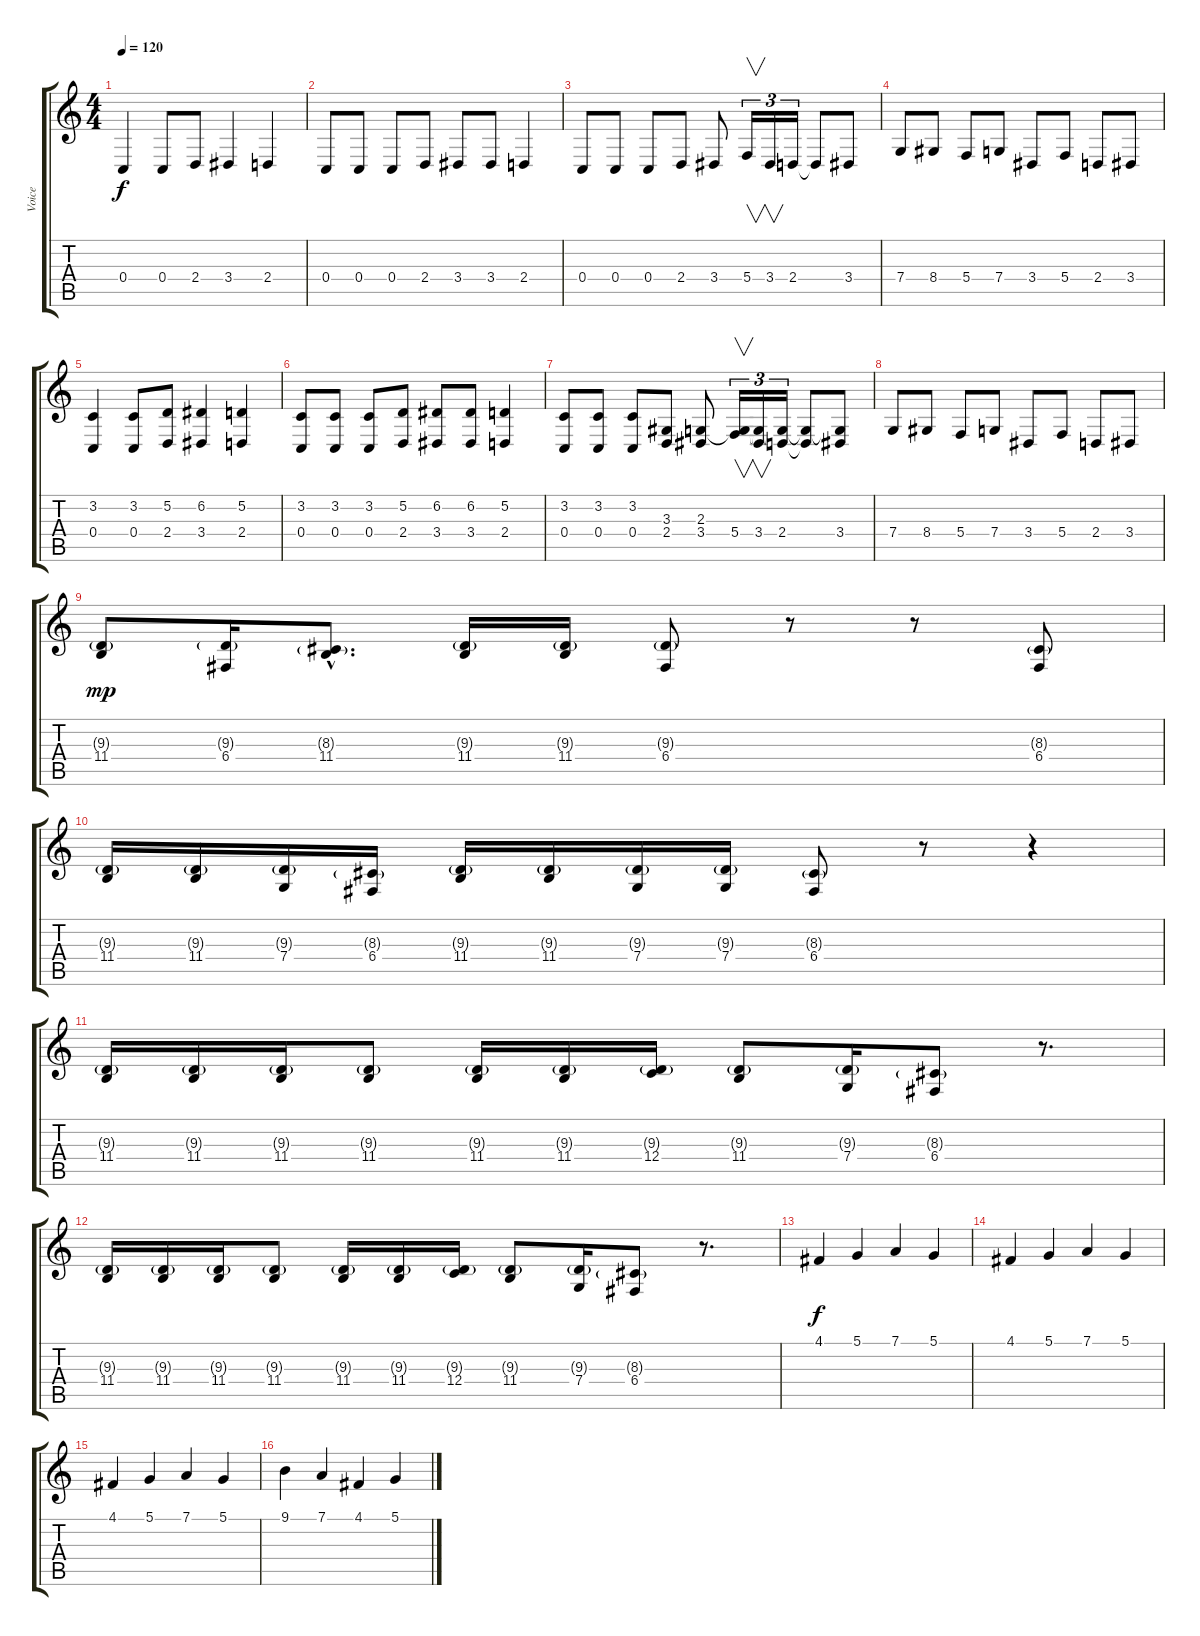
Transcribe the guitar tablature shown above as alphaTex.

\track ("Voice" "Voice") {instrument englishhorn}
\staff {score tabs}
\tuning (D4 A3 F3 C3 G2 C2) {hide}
\ts (4 4)
\tempo 120
\clef g2
\ks c
0.4.4{dy f} 0.4.8 2.4.8 3.4.4 2.4.4 |
0.4.8 0.4.8 0.4.8 2.4.8 3.4.8 3.4.8 2.4.4 |
0.4.8 0.4.8 0.4.8 2.4.8 3.4.8 5.4.16{v tu (3 2)} 3.4.16{v tu (3 2)} 2.4.16{tu (3 2)} 2.4{t}.8 3.4.8 |
7.4.8 8.4.8 5.4.8 7.4.8 3.4.8 5.4.8 2.4.8 3.4.8 |
(3.2 0.4).4 (3.2 0.4).8 (5.2 2.4).8 (6.2 3.4).4 (5.2 2.4).4 |
(3.2 0.4).8 (3.2 0.4).8 (3.2 0.4).8 (5.2 2.4).8 (6.2 3.4).8 (6.2 3.4).8 (5.2 2.4).4 |
(3.2 0.4).8 (3.2 0.4).8 (3.2 0.4).8 (3.3 2.4).8 (2.3 3.4).8 (2.3{t} 5.4).16{v tu (3 2)} (2.3{t} 3.4).16{v tu (3 2)} (2.3{t} 2.4).16{tu (3 2)} (2.3{t} 2.4{t}).8 (2.3{t} 3.4).8 |
7.4.8 8.4.8 5.4.8 7.4.8 3.4.8 5.4.8 2.4.8 3.4.8 |
(9.3{g} 11.4).8{dy mp} (9.3{g} 6.4).16 (8.3{g hac} 11.4{hac}).8{d} (9.3{g} 11.4).16 (9.3{g} 11.4).16 (9.3{g} 6.4).8 r.8 r.8 (8.3{g} 6.4).8 |
(9.3{g} 11.4).16 (9.3{g} 11.4).16 (9.3{g} 7.4).16 (8.3{g} 6.4).16 (9.3{g} 11.4).16 (9.3{g} 11.4).16 (9.3{g} 7.4).16 (9.3{g} 7.4).16 (8.3{g} 6.4).8 r.8 r.4 |
(9.3{g} 11.4).16 (9.3{g} 11.4).16 (9.3{g} 11.4).16 (9.3{g} 11.4).8 (9.3{g} 11.4).16 (9.3{g} 11.4).16 (9.3{g} 12.4).16 (9.3{g} 11.4).8 (9.3{g} 7.4).16 (8.3{g} 6.4).8 r.8{d} |
(9.3{g} 11.4).16 (9.3{g} 11.4).16 (9.3{g} 11.4).16 (9.3{g} 11.4).8 (9.3{g} 11.4).16 (9.3{g} 11.4).16 (9.3{g} 12.4).16 (9.3{g} 11.4).8 (9.3{g} 7.4).16 (8.3{g} 6.4).8 r.8{d} |
4.1.4{dy f} 5.1.4 7.1.4 5.1.4 |
4.1.4 5.1.4 7.1.4 5.1.4 |
4.1.4 5.1.4 7.1.4 5.1.4 |
9.1.4 7.1.4 4.1.4 5.1.4
